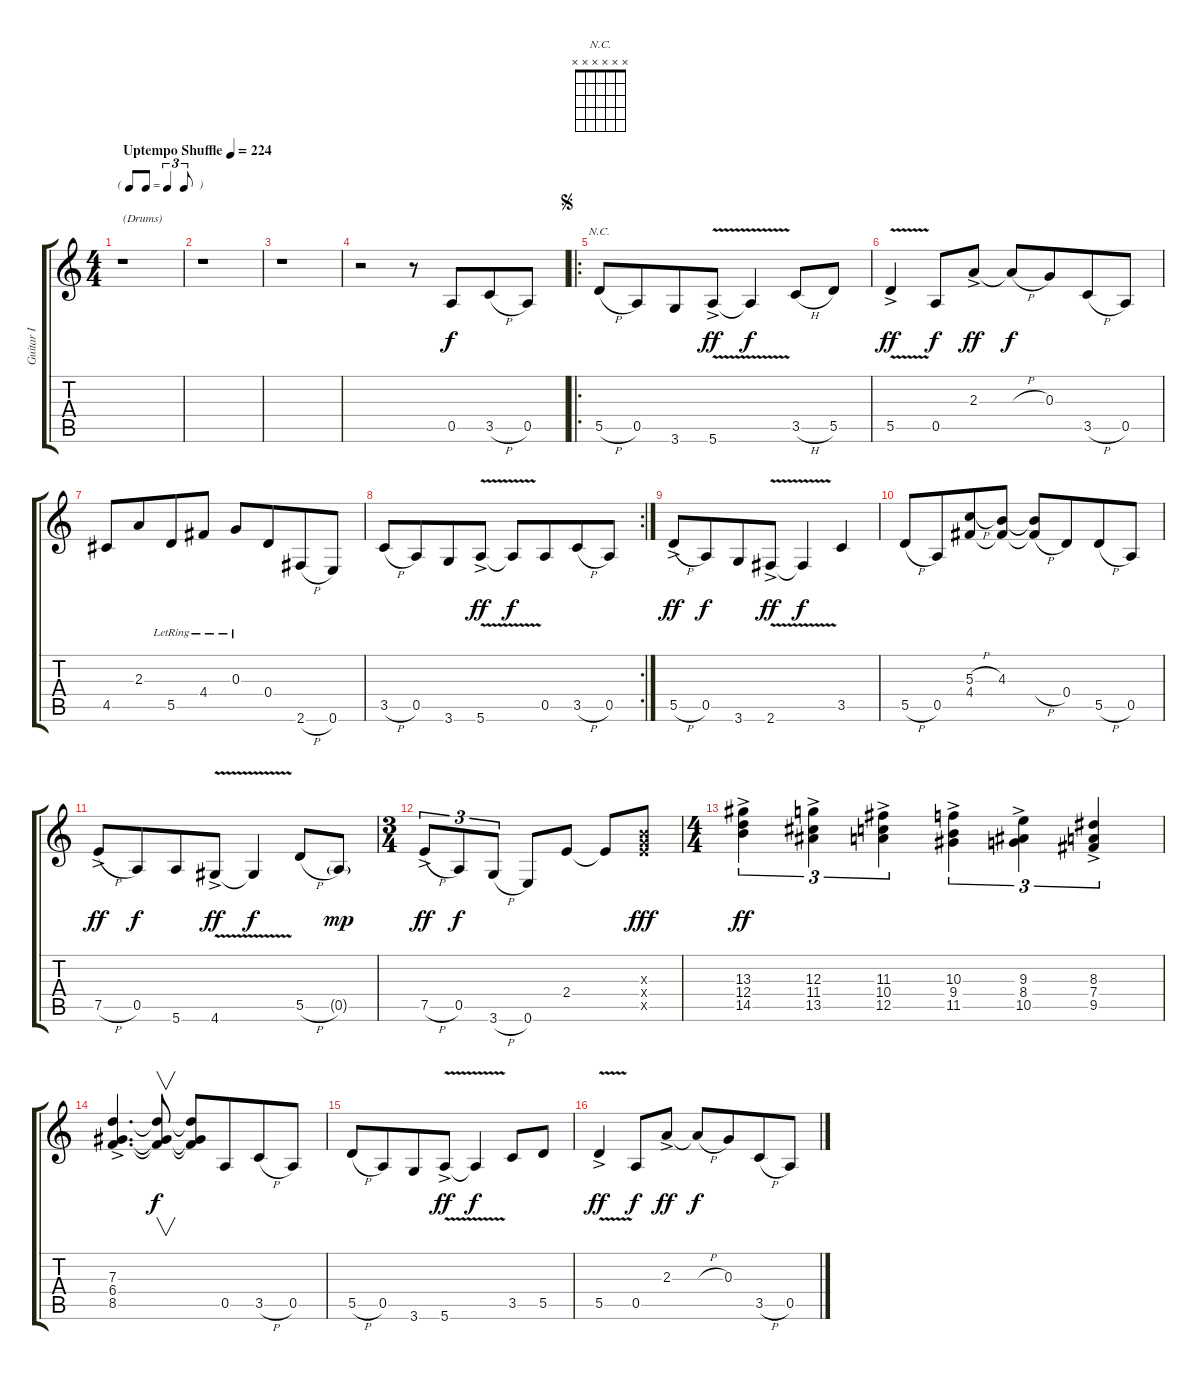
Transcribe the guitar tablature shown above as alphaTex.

\track ("Guitar I" "Guitar I") {instrument distortionguitar}
\staff {score tabs}
\tuning (E4 B3 G3 D3 A2 E2) {hide}
\chord ("N.C." x x x x x x)
\ts (4 4)
\tf triplet8th
\tempo (224 "Uptempo Shuffle")
\clef g2
\ks c
r.1{txt "(Drums)" dy f instrument distortionguitar} |
r.1 |
r.1 |
r.2 r.8 0.5.8{beam merge} 3.5{h}.8 0.5.8 |
\ro
\jump segno
5.5{h}.8{ch "N.C."} 0.5.8{beam merge} 3.6.8 5.6{v ac}.8{dy ff} 5.6{t}.4{dy f} 3.5{h}.8 5.5.8 |
5.5{v ac}.4{dy ff} 0.5.8{dy f} 2.3{ac}.8{dy ff} 2.3{h t}.8{dy f} 0.3.8{beam merge} 3.5{h}.8 0.5.8 |
4.5.8 2.3.8{beam merge} 5.5{lr}.8 4.4{lr}.8 0.3{lr}.8 0.4.8{beam merge} 2.6{h}.8 0.6.8 |
\rc 2
3.5{h}.8 0.5.8{beam merge} 3.6.8 5.6{v ac}.8{dy ff} 5.6{t}.8{dy f} 0.5.8{beam merge} 3.5{h}.8 0.5.8 |
5.5{h ac}.8{dy ff} 0.5.8{dy f beam merge} 3.6.8 2.6{v ac}.8{dy ff} 2.6{t}.4{dy f} 3.5.4 |
5.5{h}.8 0.5.8{beam merge} (5.3{h} 4.4).8 (4.3 4.4{t}).8 (4.3{t} 4.4{h t}).8 0.4.8{beam merge} 5.5{h}.8 0.5.8 |
7.5{h ac}.8{dy ff} 0.5.8{dy f beam merge} 5.6.8 4.6{v ac}.8{dy ff} 4.6{t}.4{dy f} 5.5{h}.8 0.5{g}.8{dy mp} |
\ts (3 4)
7.5{h ac}.8{tu (3 2) dy ff} 0.5.8{tu (3 2) dy f} 3.6{h}.8{tu (3 2)} 0.6.8 2.4.8 2.4{t}.8 (4.3{x} 5.4{x} 7.5{x}).8{dy fff} |
\ts (4 4)
(13.3{ac} 12.4{ac} 14.5{ac}).4{tu (3 2) dy ff} (12.3{ac} 11.4{ac} 13.5{ac}).4{tu (3 2)} (11.3{ac} 10.4{ac} 12.5{ac}).4{tu (3 2)} (10.3{ac} 9.4{ac} 11.5{ac}).4{tu (3 2)} (9.3{ac} 8.4{ac} 10.5{ac}).4{tu (3 2)} (8.3{ac} 7.4{ac} 9.5{ac}).4{tu (3 2)} |
(7.3{ac} 6.4{ac} 8.5{ac}).4{d} (7.3{t} 6.4{t} 8.5{t}).8{v dy f} (7.3{t} 6.4{t} 8.5{t}).8 0.5.8{beam merge} 3.5{h}.8 0.5.8 |
5.5{h}.8 0.5.8{beam merge} 3.6.8 5.6{v ac}.8{dy ff} 5.6{t}.4{dy f} 3.5.8 5.5.8 |
5.5{v ac}.4{dy ff} 0.5.8{dy f} 2.3{ac}.8{dy ff} 2.3{h t}.8{dy f} 0.3.8{beam merge} 3.5{h}.8 0.5.8
